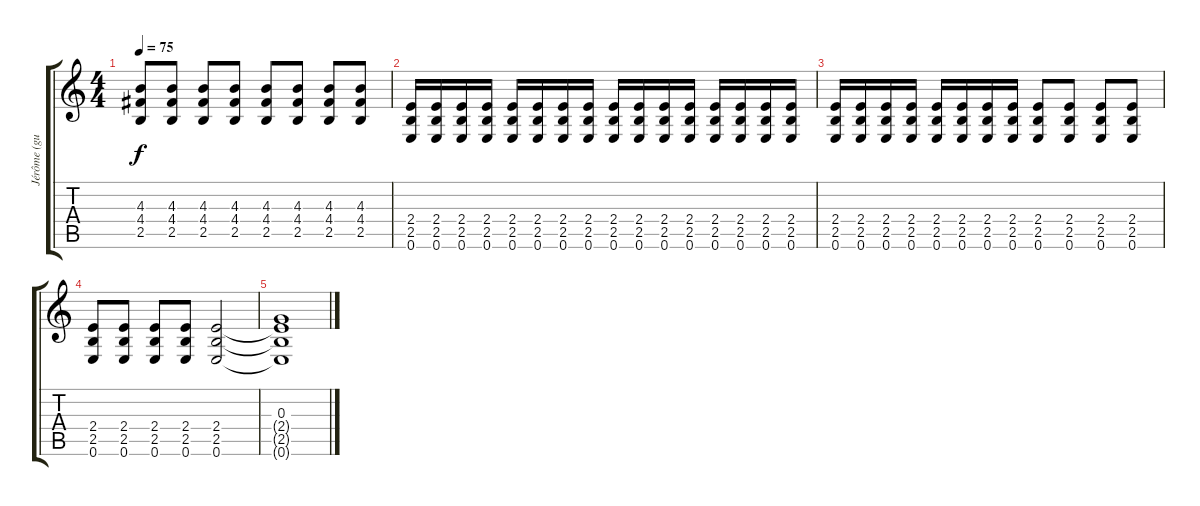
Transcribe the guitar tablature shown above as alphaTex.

\track ("Jérôme (guitare)" "Jérôme (gu") {instrument distortionguitar}
\staff {score tabs}
\tuning (E4 B3 G3 D3 A2 E2) {hide}
\ts (4 4)
\tempo 75
\clef g2
\ks c
(4.3 4.4 2.5).8{dy f} (4.3 4.4 2.5).8 (4.3 4.4 2.5).8 (4.3 4.4 2.5).8 (4.3 4.4 2.5).8 (4.3 4.4 2.5).8 (4.3 4.4 2.5).8 (4.3 4.4 2.5).8 |
(2.4 2.5 0.6).16 (2.4 2.5 0.6).16 (2.4 2.5 0.6).16 (2.4 2.5 0.6).16 (2.4 2.5 0.6).16 (2.4 2.5 0.6).16 (2.4 2.5 0.6).16 (2.4 2.5 0.6).16 (2.4 2.5 0.6).16 (2.4 2.5 0.6).16 (2.4 2.5 0.6).16 (2.4 2.5 0.6).16 (2.4 2.5 0.6).16 (2.4 2.5 0.6).16 (2.4 2.5 0.6).16 (2.4 2.5 0.6).16 |
(2.4 2.5 0.6).16 (2.4 2.5 0.6).16 (2.4 2.5 0.6).16 (2.4 2.5 0.6).16 (2.4 2.5 0.6).16 (2.4 2.5 0.6).16 (2.4 2.5 0.6).16 (2.4 2.5 0.6).16 (2.4 2.5 0.6).8 (2.4 2.5 0.6).8 (2.4 2.5 0.6).8 (2.4 2.5 0.6).8 |
(2.4 2.5 0.6).8 (2.4 2.5 0.6).8 (2.4 2.5 0.6).8 (2.4 2.5 0.6).8 (2.4 2.5 0.6).2 |
(0.3 2.4{t} 2.5{t} 0.6{t}).1
